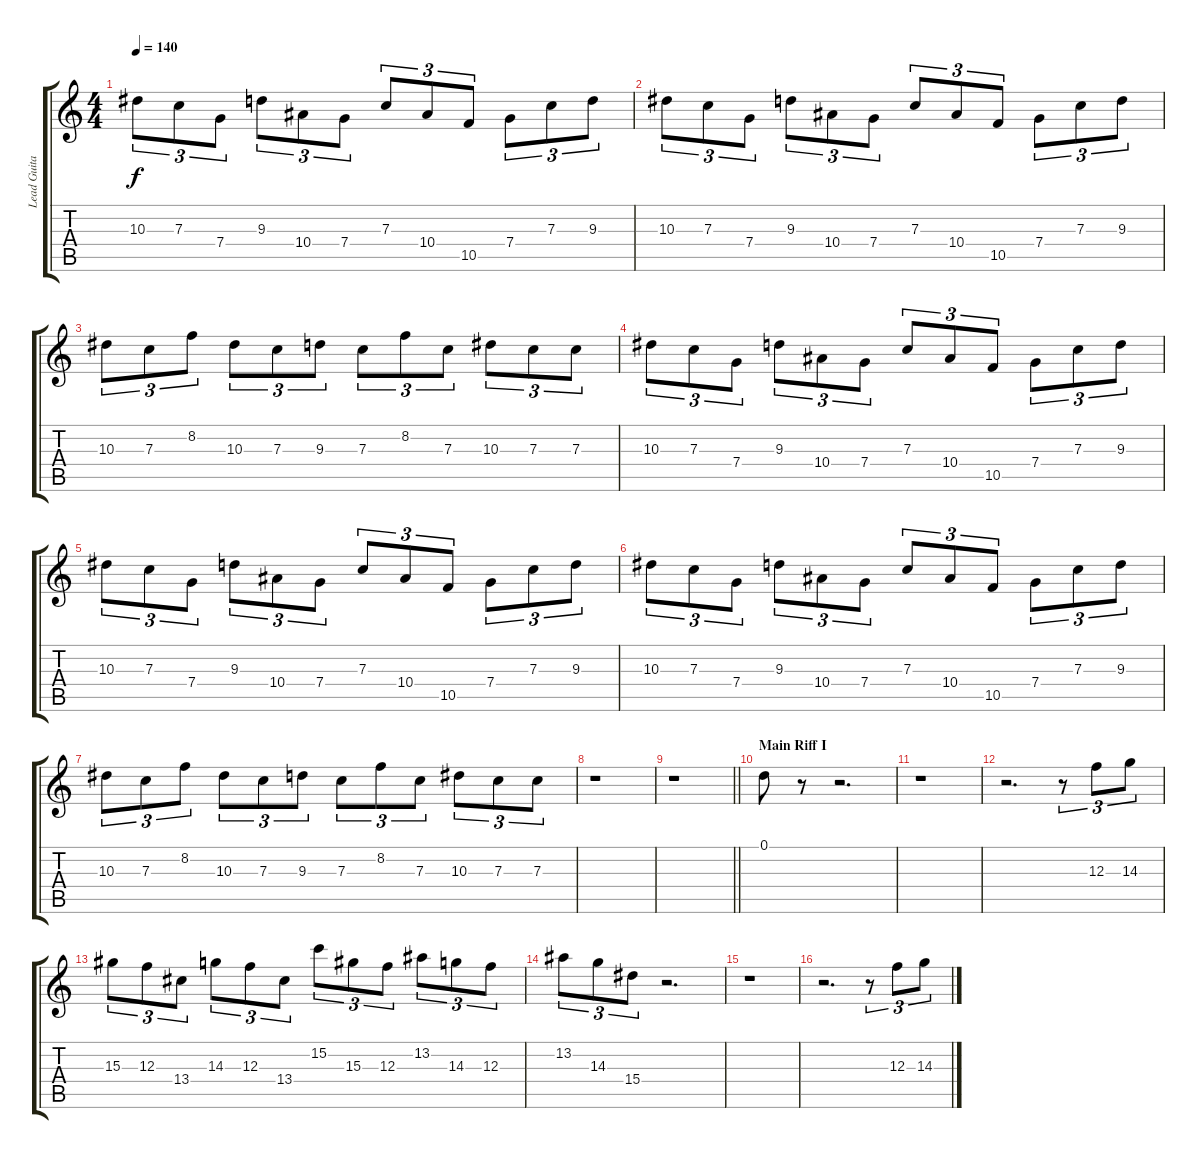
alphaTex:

\track ("Lead Guitar I" "Lead Guita") {instrument distortionguitar}
\staff {score tabs}
\tuning (D4 A3 F3 C3 G2 C2) {hide}
\ts (4 4)
\tempo 140
\clef g2
\ks c
10.3.8{tu (3 2) dy f} 7.3.8{tu (3 2)} 7.4.8{tu (3 2)} 9.3.8{tu (3 2)} 10.4.8{tu (3 2)} 7.4.8{tu (3 2)} 7.3.8{tu (3 2)} 10.4.8{tu (3 2)} 10.5.8{tu (3 2)} 7.4.8{tu (3 2)} 7.3.8{tu (3 2)} 9.3.8{tu (3 2)} |
10.3.8{tu (3 2)} 7.3.8{tu (3 2)} 7.4.8{tu (3 2)} 9.3.8{tu (3 2)} 10.4.8{tu (3 2)} 7.4.8{tu (3 2)} 7.3.8{tu (3 2)} 10.4.8{tu (3 2)} 10.5.8{tu (3 2)} 7.4.8{tu (3 2)} 7.3.8{tu (3 2)} 9.3.8{tu (3 2)} |
10.3.8{tu (3 2)} 7.3.8{tu (3 2)} 8.2.8{tu (3 2)} 10.3.8{tu (3 2)} 7.3.8{tu (3 2)} 9.3.8{tu (3 2)} 7.3.8{tu (3 2)} 8.2.8{tu (3 2)} 7.3.8{tu (3 2)} 10.3.8{tu (3 2)} 7.3.8{tu (3 2)} 7.3.8{tu (3 2)} |
10.3.8{tu (3 2)} 7.3.8{tu (3 2)} 7.4.8{tu (3 2)} 9.3.8{tu (3 2)} 10.4.8{tu (3 2)} 7.4.8{tu (3 2)} 7.3.8{tu (3 2)} 10.4.8{tu (3 2)} 10.5.8{tu (3 2)} 7.4.8{tu (3 2)} 7.3.8{tu (3 2)} 9.3.8{tu (3 2)} |
10.3.8{tu (3 2)} 7.3.8{tu (3 2)} 7.4.8{tu (3 2)} 9.3.8{tu (3 2)} 10.4.8{tu (3 2)} 7.4.8{tu (3 2)} 7.3.8{tu (3 2)} 10.4.8{tu (3 2)} 10.5.8{tu (3 2)} 7.4.8{tu (3 2)} 7.3.8{tu (3 2)} 9.3.8{tu (3 2)} |
10.3.8{tu (3 2)} 7.3.8{tu (3 2)} 7.4.8{tu (3 2)} 9.3.8{tu (3 2)} 10.4.8{tu (3 2)} 7.4.8{tu (3 2)} 7.3.8{tu (3 2)} 10.4.8{tu (3 2)} 10.5.8{tu (3 2)} 7.4.8{tu (3 2)} 7.3.8{tu (3 2)} 9.3.8{tu (3 2)} |
10.3.8{tu (3 2)} 7.3.8{tu (3 2)} 8.2.8{tu (3 2)} 10.3.8{tu (3 2)} 7.3.8{tu (3 2)} 9.3.8{tu (3 2)} 7.3.8{tu (3 2)} 8.2.8{tu (3 2)} 7.3.8{tu (3 2)} 10.3.8{tu (3 2)} 7.3.8{tu (3 2)} 7.3.8{tu (3 2)} |
r.1 |
\barLineRight lightlight
r.1 |
\section ("" "Main Riff I")
0.1.8 r.8 r.2{d} |
r.1 |
r.2{d} r.8{tu (3 2)} 12.3.8{tu (3 2)} 14.3.8{tu (3 2)} |
15.3.8{tu (3 2)} 12.3.8{tu (3 2)} 13.4.8{tu (3 2)} 14.3.8{tu (3 2)} 12.3.8{tu (3 2)} 13.4.8{tu (3 2)} 15.2.8{tu (3 2)} 15.3.8{tu (3 2)} 12.3.8{tu (3 2)} 13.2.8{tu (3 2)} 14.3.8{tu (3 2)} 12.3.8{tu (3 2)} |
13.2.8{tu (3 2)} 14.3.8{tu (3 2)} 15.4.8{tu (3 2)} r.2{d} |
r.1 |
r.2{d} r.8{tu (3 2)} 12.3.8{tu (3 2)} 14.3.8{tu (3 2)}
